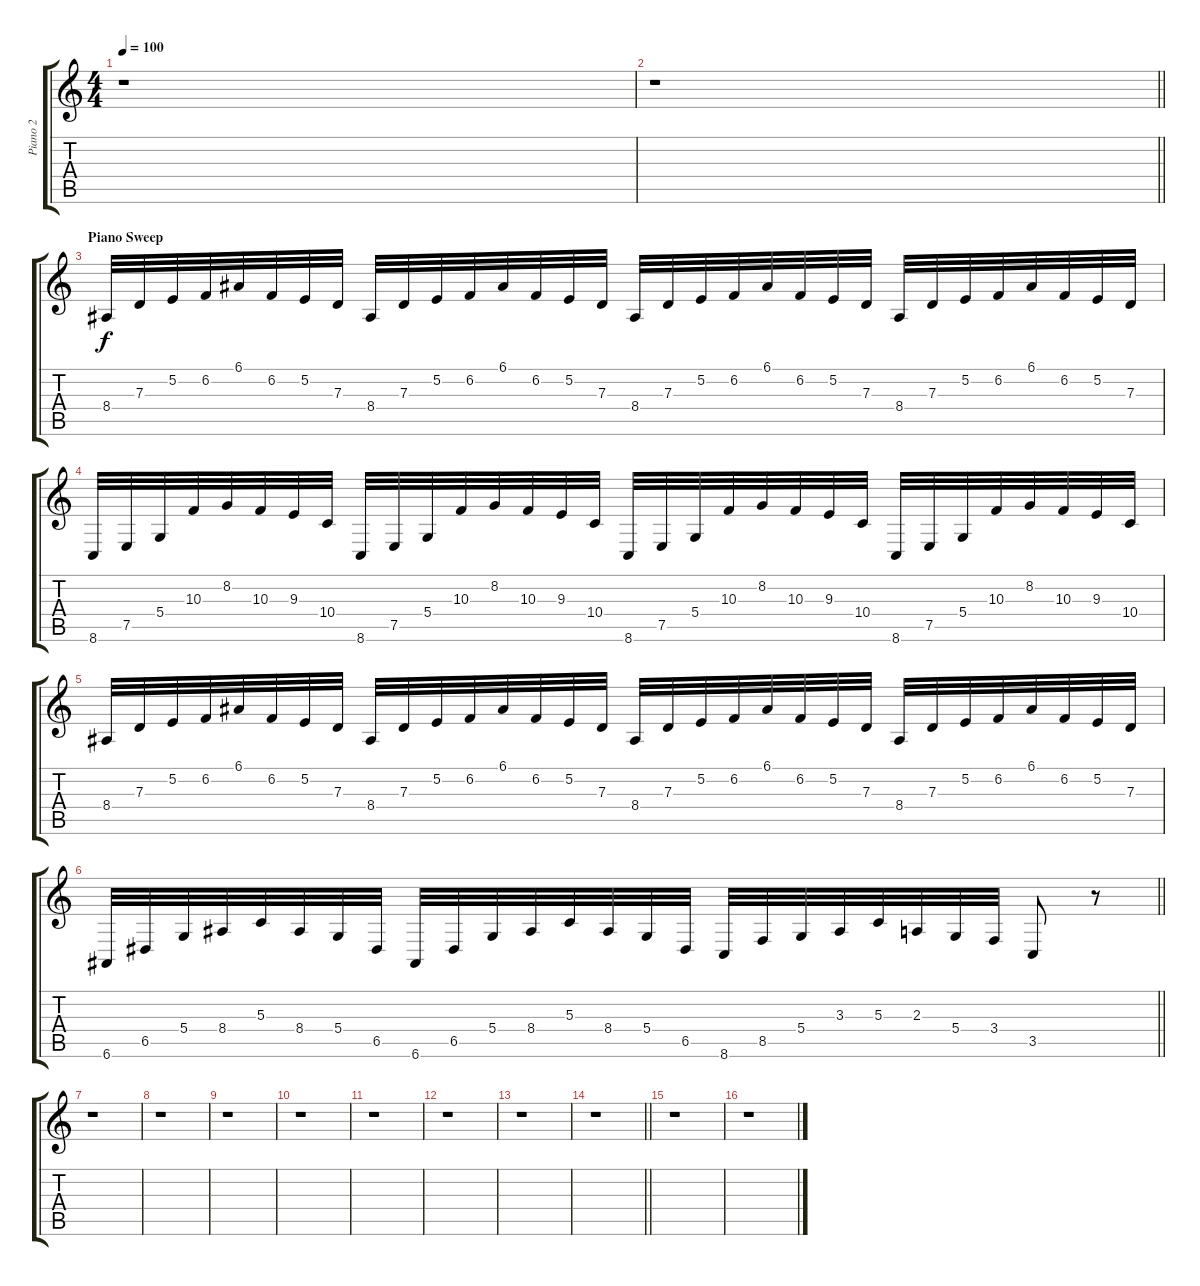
\track ("Piano 2" "Piano 2") {instrument brightacousticpiano}
\staff {score tabs}
\tuning (E4 B3 G3 D3 A2 E2) {hide}
\ts (4 4)
\tempo 100
\clef g2
\ks c
r.1{dy f} |
\barLineRight lightlight
r.1 |
\section ("" "Piano Sweep")
8.4.32 7.3.32 5.2.32 6.2.32 6.1.32 6.2.32 5.2.32 7.3.32 8.4.32 7.3.32 5.2.32 6.2.32 6.1.32 6.2.32 5.2.32 7.3.32 8.4.32 7.3.32 5.2.32 6.2.32 6.1.32 6.2.32 5.2.32 7.3.32 8.4.32 7.3.32 5.2.32 6.2.32 6.1.32 6.2.32 5.2.32 7.3.32 |
8.6.32 7.5.32 5.4.32 10.3.32 8.2.32 10.3.32 9.3.32 10.4.32 8.6.32 7.5.32 5.4.32 10.3.32 8.2.32 10.3.32 9.3.32 10.4.32 8.6.32 7.5.32 5.4.32 10.3.32 8.2.32 10.3.32 9.3.32 10.4.32 8.6.32 7.5.32 5.4.32 10.3.32 8.2.32 10.3.32 9.3.32 10.4.32 |
8.4.32 7.3.32 5.2.32 6.2.32 6.1.32 6.2.32 5.2.32 7.3.32 8.4.32 7.3.32 5.2.32 6.2.32 6.1.32 6.2.32 5.2.32 7.3.32 8.4.32 7.3.32 5.2.32 6.2.32 6.1.32 6.2.32 5.2.32 7.3.32 8.4.32 7.3.32 5.2.32 6.2.32 6.1.32 6.2.32 5.2.32 7.3.32 |
\barLineRight lightlight
6.6.32 6.5.32 5.4.32 8.4.32 5.3.32 8.4.32 5.4.32 6.5.32 6.6.32 6.5.32 5.4.32 8.4.32 5.3.32 8.4.32 5.4.32 6.5.32 8.6.32 8.5.32 5.4.32 3.3.32 5.3.32 2.3.32 5.4.32 3.4.32 3.5.8 r.8 |
\section ("" "")
r.1 |
r.1 |
r.1 |
r.1 |
r.1 |
r.1 |
r.1 |
\barLineRight lightlight
r.1 |
\section ("" "")
r.1 |
r.1
